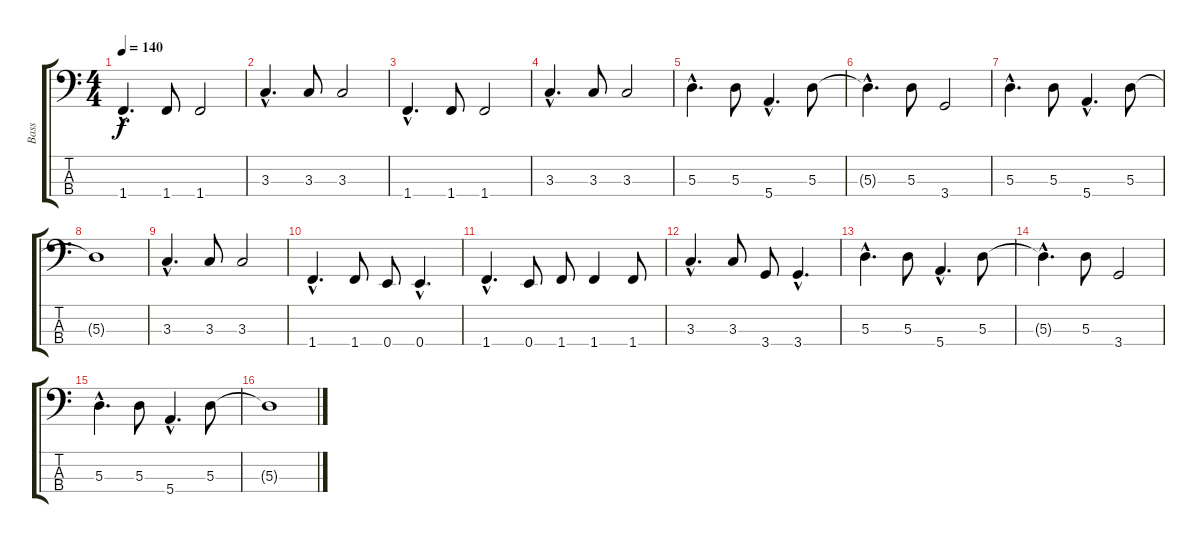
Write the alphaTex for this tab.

\track ("Bass" "Bass") {instrument electricbassfinger}
\staff {score tabs}
\tuning (G2 D2 A1 E1) {hide}
\ts (4 4)
\tempo 140
\clef f4
\ks c
1.4{hac}.4{d dy f} 1.4.8 1.4.2 |
3.3{hac}.4{d} 3.3.8 3.3.2 |
1.4{hac}.4{d} 1.4.8 1.4.2 |
3.3{hac}.4{d} 3.3.8 3.3.2 |
5.3{hac}.4{d} 5.3.8 5.4{hac}.4{d} 5.3.8 |
5.3{hac t}.4{d} 5.3.8 3.4.2 |
5.3{hac}.4{d} 5.3.8 5.4{hac}.4{d} 5.3.8 |
5.3{t}.1 |
3.3{hac}.4{d} 3.3.8 3.3.2 |
1.4{hac}.4{d} 1.4.8 0.4.8 0.4{hac}.4{d} |
1.4{hac}.4{d} 0.4.8 1.4.8 1.4.4 1.4.8 |
3.3{hac}.4{d} 3.3.8 3.4.8 3.4{hac}.4{d} |
5.3{hac}.4{d} 5.3.8 5.4{hac}.4{d} 5.3.8 |
5.3{hac t}.4{d} 5.3.8 3.4.2 |
5.3{hac}.4{d} 5.3.8 5.4{hac}.4{d} 5.3.8 |
5.3{t}.1
